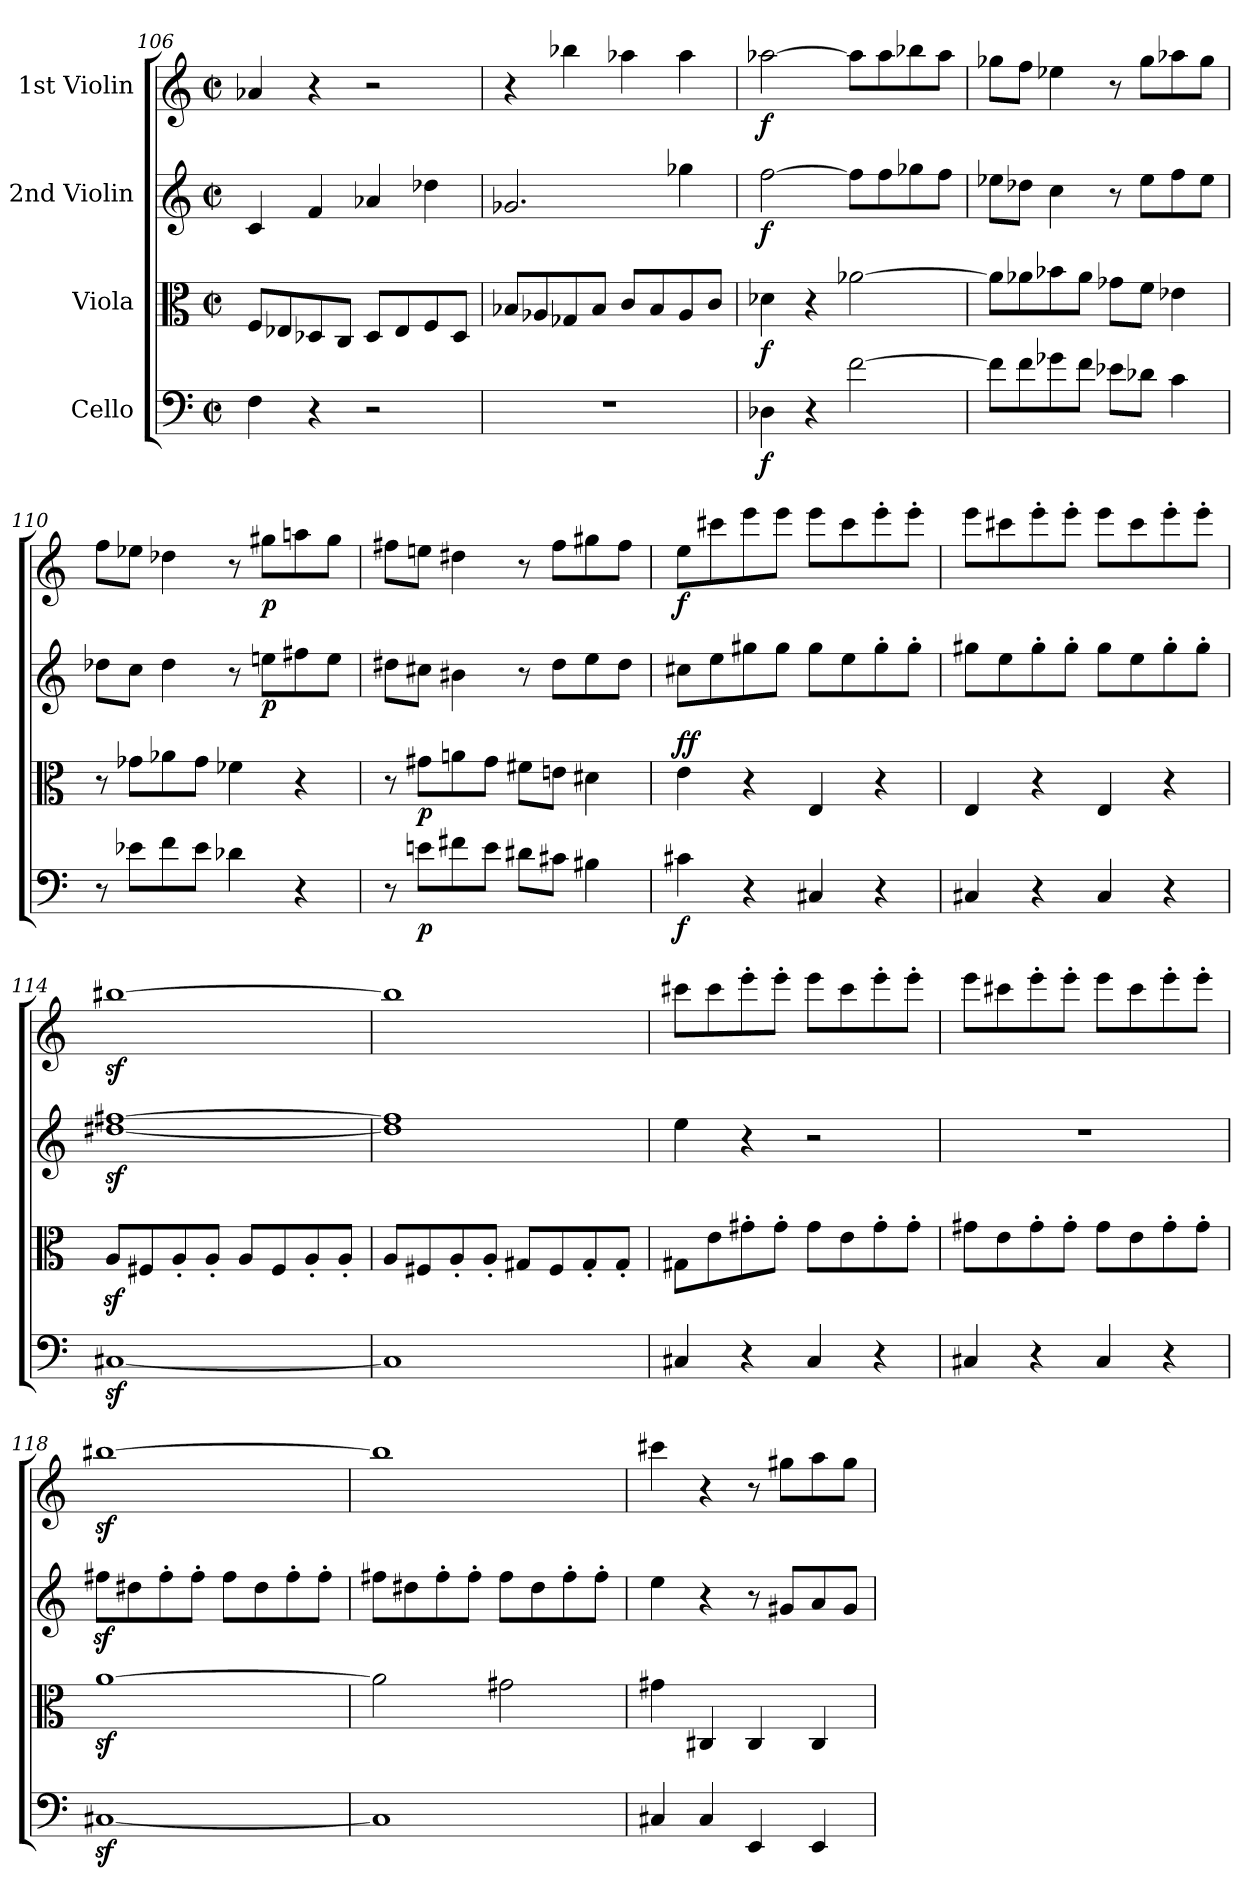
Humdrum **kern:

**kern	**dynam	**kern	**dynam	**kern	**dynam	**kern	**dynam
*part4	*part4	*part3	*part3	*part2	*part2	*part1	*part1
*staff4	*staff4	*staff3	*staff3	*staff2	*staff2	*staff1	*staff1
*I"Cello	*	*I"Viola	*	*I"2nd Violin	*	*I"1st Violin	*
*clefF4	*	*clefC3	*	*clefG2	*	*clefG2	*
*k[]	*	*k[]	*	*k[]	*	*k[]	*
*M2/2	*	*M2/2	*	*M2/2	*	*M2/2	*
*met(c|)	*	*met(c|)	*	*met(c|)	*	*met(c|)	*
=106	=106	=106	=106	=106	=106	=106	=106
4F\	.	8F/L	.	4c/	.	4a-X/	.
.	.	8E-X/	.	.	.	.	.
4r	.	8D-X/	.	4f/	.	4r	.
.	.	8C/J	.	.	.	.	.
2r	.	8D-/L	.	4a-X/	.	2r	.
.	.	8E-/	.	.	.	.	.
.	.	8F/	.	4dd-X\	.	.	.
.	.	8D-/J	.	.	.	.	.
=107	=107	=107	=107	=107	=107	=107	=107
1r	.	8B-X/L	.	2.g-X/	.	4r	.
.	.	8A-X/	.	.	.	.	.
.	.	8G-X/	.	.	.	4bb-X\	.
.	.	8B-/J	.	.	.	.	.
.	.	8c/L	.	.	.	4aa-X\	.
.	.	8B-/	.	.	.	.	.
.	.	8A-/	.	4gg-X\	.	4aa-\	.
.	.	8c/J	.	.	.	.	.
=108	=108	=108	=108	=108	=108	=108	=108
!	!LO:DY:b	!	!LO:DY:b	!	!LO:DY:b	!	!LO:DY:b
4D-X\	f	4d-X\	f	[2ff\	f	[2aa-X\	f
4r	.	4r	.	.	.	.	.
[2f\	.	[2a-X\	.	8ff\L]	.	8aa-\L]	.
.	.	.	.	8ff\	.	8aa-\	.
.	.	.	.	8gg-X\	.	8bb-X\	.
.	.	.	.	8ff\J	.	8aa-\J	.
=109	=109	=109	=109	=109	=109	=109	=109
8f\L]	.	8a-\L]	.	8ee-X\L	.	8gg-X\L	.
8f\	.	8a-X\	.	8dd-X\J	.	8ff\J	.
8g-X\	.	8b-X\	.	4cc\	.	4ee-X\	.
8f\J	.	8a-\J	.	.	.	.	.
8e-X\L	.	8g-X\L	.	8r	.	8r	.
8d-X\J	.	8f\J	.	8ee-\L	.	8gg-\L	.
4c\	.	4e-X\	.	8ff\	.	8aa-X\	.
.	.	.	.	8ee-\J	.	8gg-\J	.
=110	=110	=110	=110	=110	=110	=110	=110
8r	.	8r	.	8dd-X\L	.	8ff\L	.
8e-X\L	.	8g-X\L	.	8cc\J	.	8ee-X\J	.
8f\	.	8a-X\	.	4dd-\	.	4dd-X\	.
8e-\J	.	8g-\J	.	.	.	.	.
4d-X\	.	4f-X\	.	8r	.	8r	.
!	!	!	!	!	!LO:DY:b	!	!LO:DY:b
.	.	.	.	8een\L	p	8gg#X\L	p
4r	.	4r	.	8ff#X\	.	8aan\	.
.	.	.	.	8ee\J	.	8gg#\J	.
=111	=111	=111	=111	=111	=111	=111	=111
8r	.	8r	.	8dd#X\L	.	8ff#X\L	.
!	!LO:DY:b	!	!LO:DY:b	!	!	!	!
8en\L	p	8g#X\L	p	8cc#X\J	.	8een\J	.
8f#X\	.	8an\	.	4b#X\	.	4dd#X\	.
8e\J	.	8g#\J	.	.	.	.	.
8d#X\L	.	8f#X\L	.	8r	.	8r	.
8c#X\J	.	8en\J	.	8dd#\L	.	8ff#\L	.
4B#X\	.	4d#X\	.	8ee\	.	8gg#X\	.
.	.	.	.	8dd#\J	.	8ff#\J	.
=112	=112	=112	=112	=112	=112	=112	=112
!	!LO:DY:b	!	!LO:DY:b	!	!	!	!
!	!	!	!LO:DY:n=1:a	!	!	!	!LO:DY:b
4c#X\	f	4e\	f f	8cc#X\L	.	8ee\L	f
.	.	.	.	8ee\	.	8ccc#X\	.
4r	.	4r	.	8gg#X\	.	8eee\	.
.	.	.	.	8gg#\J	.	8eee\J	.
4C#X/	.	4E/	.	8gg#\L	.	8eee\L	.
.	.	.	.	8ee\	.	8ccc#\	.
4r	.	4r	.	8gg#'\	.	8eee'\	.
.	.	.	.	8gg#'\J	.	8eee'\J	.
=113	=113	=113	=113	=113	=113	=113	=113
4C#X/	.	4E/	.	8gg#X\L	.	8eee\L	.
.	.	.	.	8ee\	.	8ccc#X\	.
4r	.	4r	.	8gg#'\	.	8eee'\	.
.	.	.	.	8gg#'\J	.	8eee'\J	.
4C#/	.	4E/	.	8gg#\L	.	8eee\L	.
.	.	.	.	8ee\	.	8ccc#\	.
4r	.	4r	.	8gg#'\	.	8eee'\	.
.	.	.	.	8gg#'\J	.	8eee'\J	.
=114	=114	=114	=114	=114	=114	=114	=114
[1C#Xz<	.	8Az</L	.	[1dd#Xz< [1ff#Xz<	.	[1bb#Xz<	.
.	.	8F#X/	.	.	.	.	.
.	.	8A'/	.	.	.	.	.
.	.	8A'/J	.	.	.	.	.
.	.	8A/L	.	.	.	.	.
.	.	8F#/	.	.	.	.	.
.	.	8A'/	.	.	.	.	.
.	.	8A'/J	.	.	.	.	.
=115	=115	=115	=115	=115	=115	=115	=115
1C#]	.	8A/L	.	1dd#] 1ff#]	.	1bb#]	.
.	.	8F#X/	.	.	.	.	.
.	.	8A'/	.	.	.	.	.
.	.	8A'/J	.	.	.	.	.
.	.	8G#X/L	.	.	.	.	.
.	.	8F#/	.	.	.	.	.
.	.	8G#'/	.	.	.	.	.
.	.	8G#'/J	.	.	.	.	.
=116	=116	=116	=116	=116	=116	=116	=116
4C#X/	.	8G#X\L	.	4ee\	.	8ccc#X\L	.
.	.	8e\	.	.	.	8ccc#\	.
4r	.	8g#X'\	.	4r	.	8eee'\	.
.	.	8g#'\J	.	.	.	8eee'\J	.
4C#/	.	8g#\L	.	2r	.	8eee\L	.
.	.	8e\	.	.	.	8ccc#\	.
4r	.	8g#'\	.	.	.	8eee'\	.
.	.	8g#'\J	.	.	.	8eee'\J	.
=117	=117	=117	=117	=117	=117	=117	=117
4C#X/	.	8g#X\L	.	1r	.	8eee\L	.
.	.	8e\	.	.	.	8ccc#X\	.
4r	.	8g#'\	.	.	.	8eee'\	.
.	.	8g#'\J	.	.	.	8eee'\J	.
4C#/	.	8g#\L	.	.	.	8eee\L	.
.	.	8e\	.	.	.	8ccc#\	.
4r	.	8g#'\	.	.	.	8eee'\	.
.	.	8g#'\J	.	.	.	8eee'\J	.
=118	=118	=118	=118	=118	=118	=118	=118
[1C#Xz<	.	[1az<	.	8ff#Xz<\L	.	[1bb#Xz<	.
.	.	.	.	8dd#X\	.	.	.
.	.	.	.	8ff#'\	.	.	.
.	.	.	.	8ff#'\J	.	.	.
.	.	.	.	8ff#\L	.	.	.
.	.	.	.	8dd#\	.	.	.
.	.	.	.	8ff#'\	.	.	.
.	.	.	.	8ff#'\J	.	.	.
=119	=119	=119	=119	=119	=119	=119	=119
1C#]	.	2a\]	.	8ff#X\L	.	1bb#]	.
.	.	.	.	8dd#X\	.	.	.
.	.	.	.	8ff#'\	.	.	.
.	.	.	.	8ff#'\J	.	.	.
.	.	2g#X\	.	8ff#\L	.	.	.
.	.	.	.	8dd#\	.	.	.
.	.	.	.	8ff#'\	.	.	.
.	.	.	.	8ff#'\J	.	.	.
=120	=120	=120	=120	=120	=120	=120	=120
4C#X/	.	4g#X\	.	4ee\	.	4ccc#X\	.
4C#/	.	4C#X/	.	4r	.	4r	.
4EE/	.	4C#/	.	8r	.	8r	.
.	.	.	.	8g#X/L	.	8gg#X\L	.
4EE/	.	4C#/	.	8a/	.	8aa\	.
.	.	.	.	8g#/J	.	8gg#\J	.
=	=	=	=	=	=	=	=
*-	*-	*-	*-	*-	*-	*-	*-
